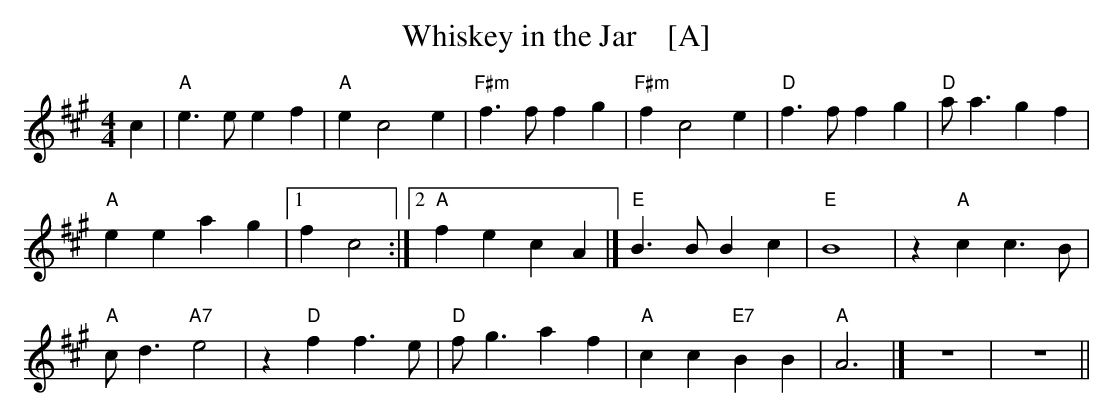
X:1
T: Whiskey in the Jar    [A]
L: 1/4
M: 4/4
K: A
c |\
"A"e>e ef | "A"e c2 e | "F#m"f>f fg | "F#m"f c2 e | "D"f>f fg | "D"a<a gf |
"A"ee ag |1 f c2 :|2 "A"fe cA |] "E"B>B Bc | "E"B4 | z "A"c c3/ B/ |
"A"c<d "A7"e2 | z "D"f f3/ e/ | "D"f<g af | "A"cc "E7"BB | "A"A3 |] z4 | z4 ||
